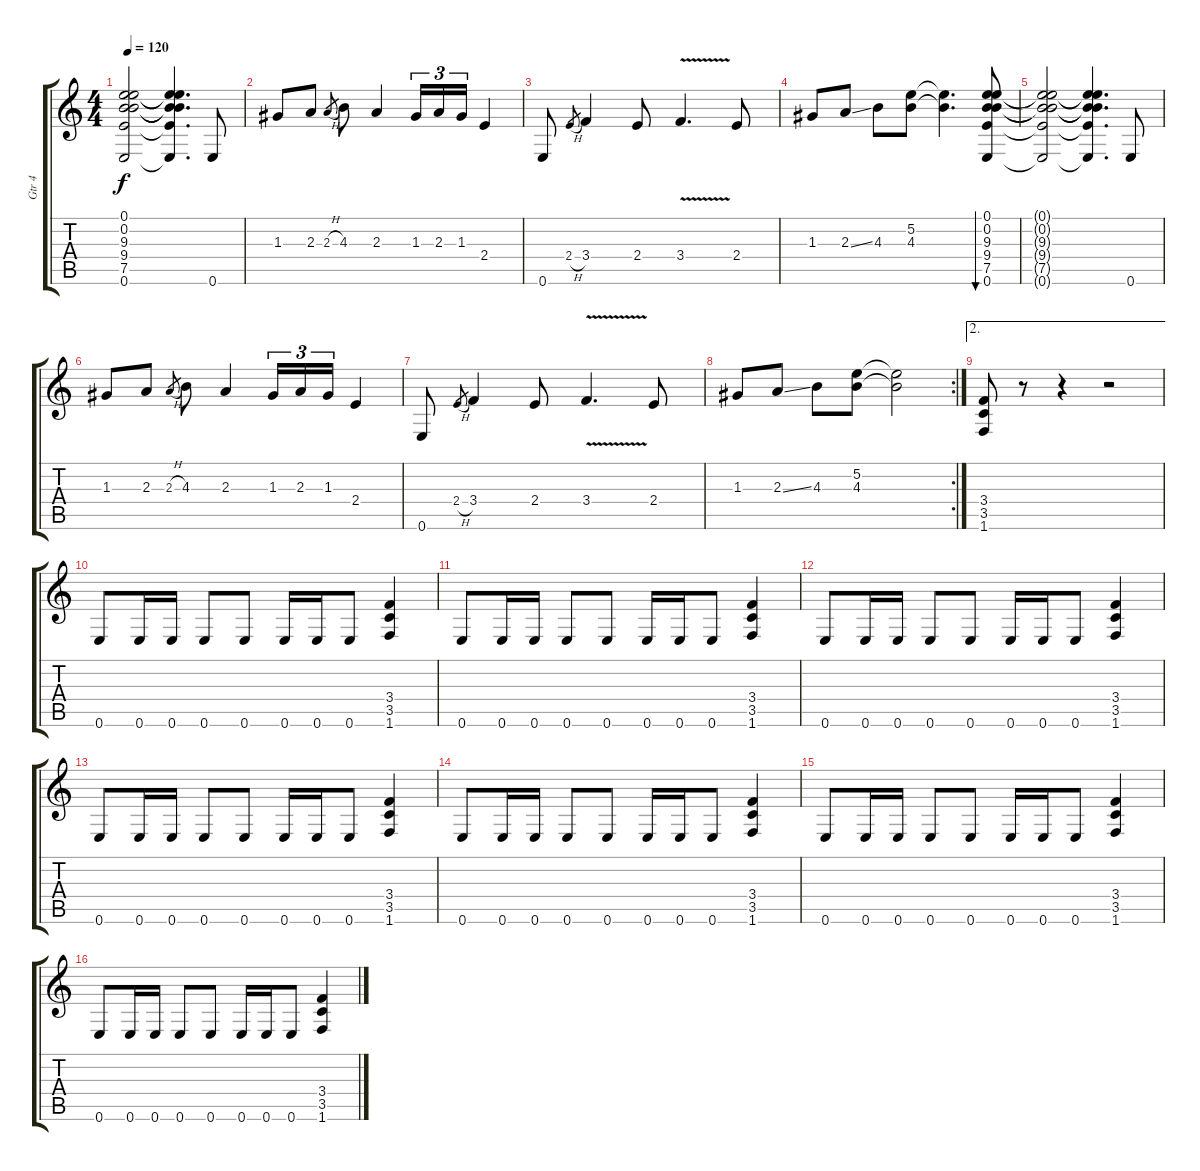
\track ("Gtr 4" "Gtr 4") {instrument distortionguitar}
\staff {score tabs}
\tuning (E4 B3 G3 D3 A2 E2) {hide}
\ts (4 4)
\tempo 120
\clef g2
\ks c
(0.1{t} 0.2{t} 9.3{t} 9.4{t} 7.5{t} 0.6{t}).2{dy f} (0.1{t} 0.2{t} 9.3{t} 9.4{t} 7.5{t} 0.6{t}).4{d} 0.6.8 |
1.3.8 2.3.8 2.3{h}.8{gr} 4.3.8 2.3.4 1.3.16{tu (3 2)} 2.3.16{tu (3 2)} 1.3.16{tu (3 2)} 2.4.4 |
0.6.8 2.4{h}.8{gr} 3.4.4 2.4.8 3.4{v}.4{d} 2.4.8 |
1.3.8 2.3{ss}.8 4.3.8 (5.2 4.3).8 (5.2{t} 4.3{t}).4{d} (0.1 0.2 9.3 9.4 7.5 0.6).8{bu 240} |
(0.1{t} 0.2{t} 9.3{t} 9.4{t} 7.5{t} 0.6{t}).2 (0.1{t} 0.2{t} 9.3{t} 9.4{t} 7.5{t} 0.6{t}).4{d} 0.6.8 |
1.3.8 2.3.8 2.3{h}.8{gr} 4.3.8 2.3.4 1.3.16{tu (3 2)} 2.3.16{tu (3 2)} 1.3.16{tu (3 2)} 2.4.4 |
0.6.8 2.4{h}.8{gr} 3.4.4 2.4.8 3.4{v}.4{d} 2.4.8 |
\rc 2
1.3.8 2.3{ss}.8 4.3.8 (5.2 4.3).8 (5.2{t} 4.3{t}).2 |
\ae 2
(3.4 3.5 1.6).8 r.8 r.4 r.2 |
0.6.8 0.6.16 0.6.16 0.6.8 0.6.8 0.6.16 0.6.16 0.6.8 (3.4 3.5 1.6).4 |
0.6.8 0.6.16 0.6.16 0.6.8 0.6.8 0.6.16 0.6.16 0.6.8 (3.4 3.5 1.6).4 |
0.6.8 0.6.16 0.6.16 0.6.8 0.6.8 0.6.16 0.6.16 0.6.8 (3.4 3.5 1.6).4 |
0.6.8 0.6.16 0.6.16 0.6.8 0.6.8 0.6.16 0.6.16 0.6.8 (3.4 3.5 1.6).4 |
0.6.8 0.6.16 0.6.16 0.6.8 0.6.8 0.6.16 0.6.16 0.6.8 (3.4 3.5 1.6).4 |
0.6.8 0.6.16 0.6.16 0.6.8 0.6.8 0.6.16 0.6.16 0.6.8 (3.4 3.5 1.6).4 |
0.6.8 0.6.16 0.6.16 0.6.8 0.6.8 0.6.16 0.6.16 0.6.8 (3.4 3.5 1.6).4
